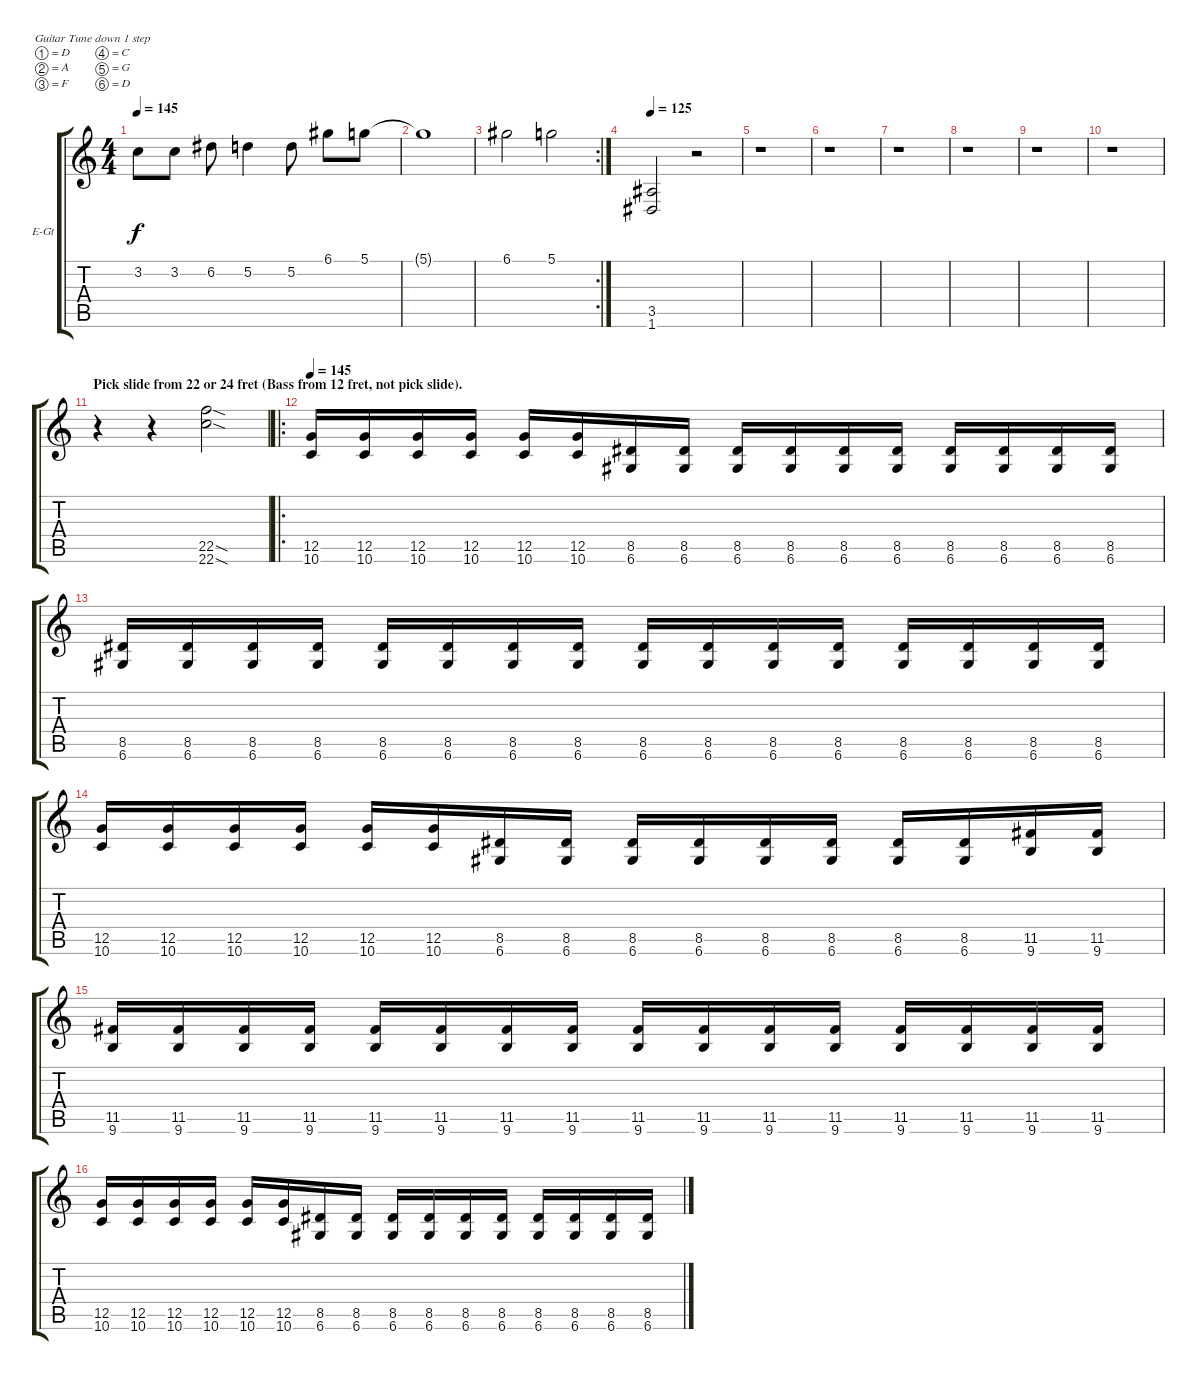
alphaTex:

\bracketExtendMode groupsimilarinstruments
\firstSystemTrackNameOrientation horizontal
\otherSystemsTrackNameOrientation horizontal
\track ("Solo Guitar" "E-Gt") {instrument distortionguitar}
\staff {score tabs}
\tuning (D4 A3 F3 C3 G2 D2)
\ts (4 4)
\tempo 145
\clef g2
\ks c
3.2{t}.8{dy f} 3.2.8 6.2.8 5.2.4 5.2.8 6.1.8 5.1.8 |
5.1{t}.1 |
\rc 2
6.1.2 5.1.2 |
\tempo 125
(3.5 1.6).2 r.2 |
r.1 |
r.1 |
r.1 |
r.1 |
r.1 |
r.1 |
\section ("" "Pick slide from 22 or 24 fret (Bass from 12 fret, not pick slide).")
r.4 r.4 (22.5{sod} 22.6{sod}).2 |
\ro
\tempo 145
(12.5 10.6).16 (12.5 10.6).16 (12.5 10.6).16 (12.5 10.6).16 (12.5 10.6).16 (12.5 10.6).16 (8.5 6.6).16 (8.5 6.6).16 (8.5 6.6).16 (8.5 6.6).16 (8.5 6.6).16 (8.5 6.6).16 (8.5 6.6).16 (8.5 6.6).16 (8.5 6.6).16 (8.5 6.6).16 |
(8.5 6.6).16 (8.5 6.6).16 (8.5 6.6).16 (8.5 6.6).16 (8.5 6.6).16 (8.5 6.6).16 (8.5 6.6).16 (8.5 6.6).16 (8.5 6.6).16 (8.5 6.6).16 (8.5 6.6).16 (8.5 6.6).16 (8.5 6.6).16 (8.5 6.6).16 (8.5 6.6).16 (8.5 6.6).16 |
(12.5 10.6).16 (12.5 10.6).16 (12.5 10.6).16 (12.5 10.6).16 (12.5 10.6).16 (12.5 10.6).16 (8.5 6.6).16 (8.5 6.6).16 (8.5 6.6).16 (8.5 6.6).16 (8.5 6.6).16 (8.5 6.6).16 (8.5 6.6).16 (8.5 6.6).16 (11.5 9.6).16 (11.5 9.6).16 |
(11.5 9.6).16 (11.5 9.6).16 (11.5 9.6).16 (11.5 9.6).16 (11.5 9.6).16 (11.5 9.6).16 (11.5 9.6).16 (11.5 9.6).16 (11.5 9.6).16 (11.5 9.6).16 (11.5 9.6).16 (11.5 9.6).16 (11.5 9.6).16 (11.5 9.6).16 (11.5 9.6).16 (11.5 9.6).16 |
(12.5 10.6).16 (12.5 10.6).16 (12.5 10.6).16 (12.5 10.6).16 (12.5 10.6).16 (12.5 10.6).16 (8.5 6.6).16 (8.5 6.6).16 (8.5 6.6).16 (8.5 6.6).16 (8.5 6.6).16 (8.5 6.6).16 (8.5 6.6).16 (8.5 6.6).16 (8.5 6.6).16 (8.5 6.6).16
